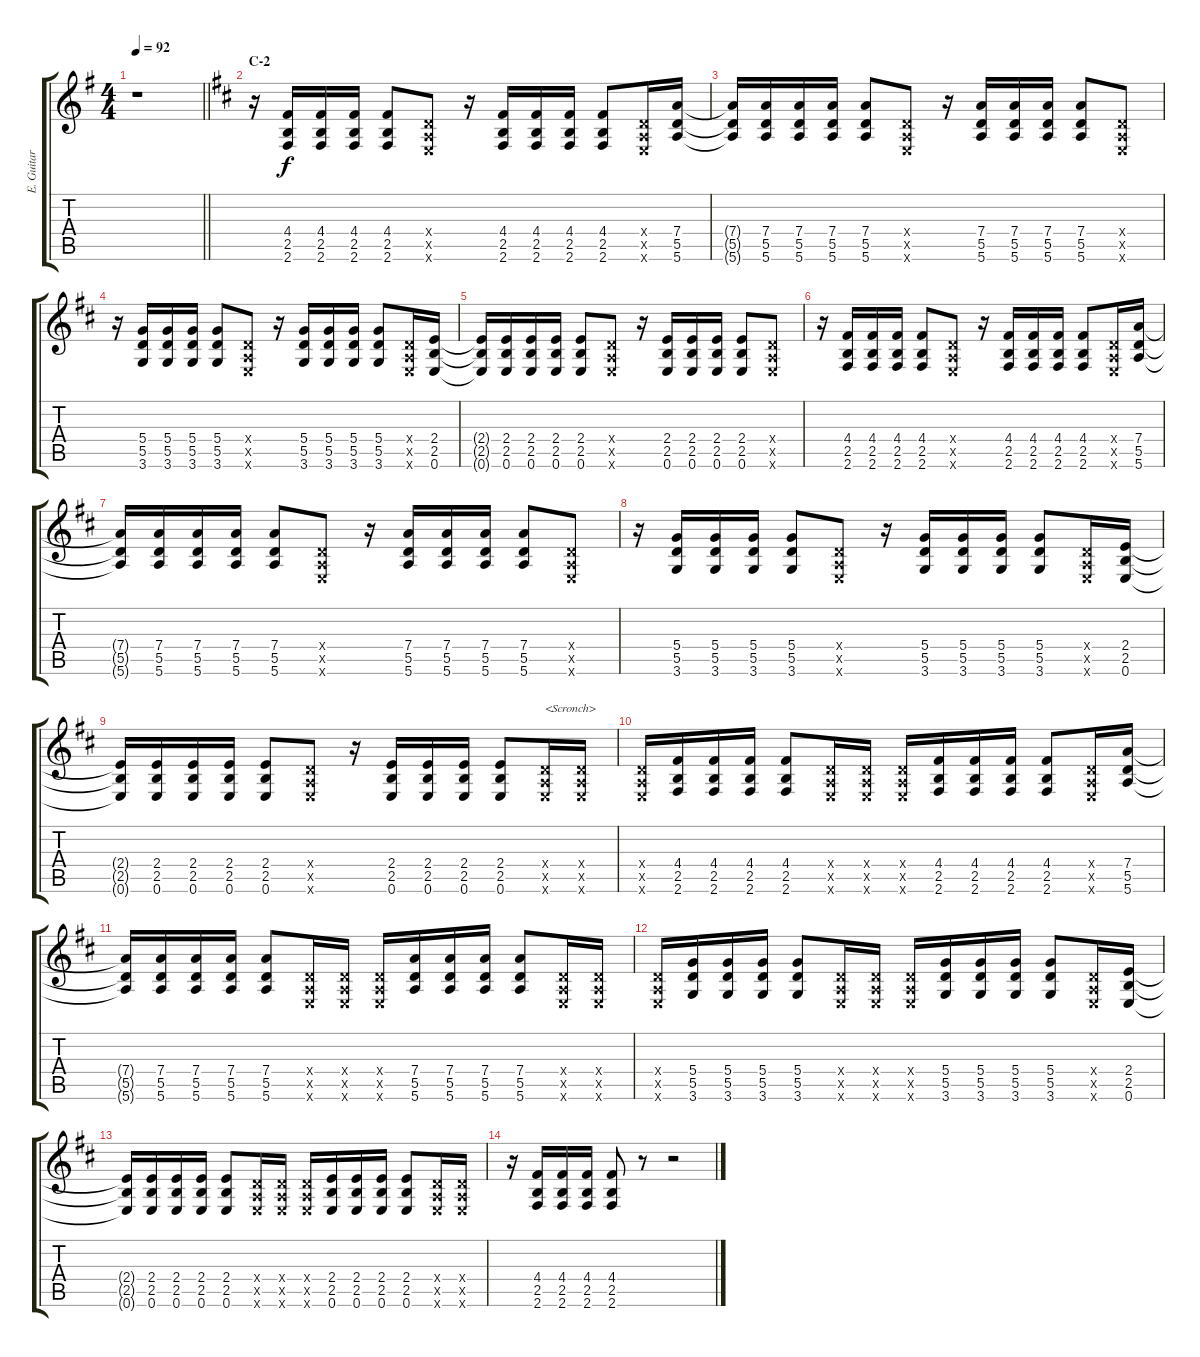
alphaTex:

\track ("E. Guitar I" "E. Guitar ") {instrument overdrivenguitar}
\staff {score tabs}
\tuning (E4 B3 G3 D3 A2 E2) {hide}
\ts (4 4)
\tempo 92
\clef g2
\barLineRight lightlight
\ks g
r.1{dy f} |
\section ("" "C-2")
\ks d
r.16 (4.4 2.5 2.6).16 (4.4 2.5 2.6).16 (4.4 2.5 2.6).16 (4.4 2.5 2.6).8 (0.4{x} 0.5{x} 0.6{x}).8 r.16 (4.4 2.5 2.6).16 (4.4 2.5 2.6).16 (4.4 2.5 2.6).16 (4.4 2.5 2.6).8 (0.4{x} 0.5{x} 0.6{x}).16 (7.4 5.5 5.6).16 |
(7.4{t} 5.5{t} 5.6{t}).16 (7.4 5.5 5.6).16 (7.4 5.5 5.6).16 (7.4 5.5 5.6).16 (7.4 5.5 5.6).8 (0.4{x} 0.5{x} 0.6{x}).8 r.16 (7.4 5.5 5.6).16 (7.4 5.5 5.6).16 (7.4 5.5 5.6).16 (7.4 5.5 5.6).8 (0.4{x} 0.5{x} 0.6{x}).8 |
r.16 (5.4 5.5 3.6).16 (5.4 5.5 3.6).16 (5.4 5.5 3.6).16 (5.4 5.5 3.6).8 (0.4{x} 0.5{x} 0.6{x}).8 r.16 (5.4 5.5 3.6).16 (5.4 5.5 3.6).16 (5.4 5.5 3.6).16 (5.4 5.5 3.6).8 (0.4{x} 0.5{x} 0.6{x}).16 (2.4 2.5 0.6).16 |
(2.4{t} 2.5{t} 0.6{t}).16 (2.4 2.5 0.6).16 (2.4 2.5 0.6).16 (2.4 2.5 0.6).16 (2.4 2.5 0.6).8 (0.4{x} 0.5{x} 0.6{x}).8 r.16 (2.4 2.5 0.6).16 (2.4 2.5 0.6).16 (2.4 2.5 0.6).16 (2.4 2.5 0.6).8 (0.4{x} 0.5{x} 0.6{x}).8 |
r.16 (4.4 2.5 2.6).16 (4.4 2.5 2.6).16 (4.4 2.5 2.6).16 (4.4 2.5 2.6).8 (0.4{x} 0.5{x} 0.6{x}).8 r.16 (4.4 2.5 2.6).16 (4.4 2.5 2.6).16 (4.4 2.5 2.6).16 (4.4 2.5 2.6).8 (0.4{x} 0.5{x} 0.6{x}).16 (7.4 5.5 5.6).16 |
(7.4{t} 5.5{t} 5.6{t}).16 (7.4 5.5 5.6).16 (7.4 5.5 5.6).16 (7.4 5.5 5.6).16 (7.4 5.5 5.6).8 (0.4{x} 0.5{x} 0.6{x}).8 r.16 (7.4 5.5 5.6).16 (7.4 5.5 5.6).16 (7.4 5.5 5.6).16 (7.4 5.5 5.6).8 (0.4{x} 0.5{x} 0.6{x}).8 |
r.16 (5.4 5.5 3.6).16 (5.4 5.5 3.6).16 (5.4 5.5 3.6).16 (5.4 5.5 3.6).8 (0.4{x} 0.5{x} 0.6{x}).8 r.16 (5.4 5.5 3.6).16 (5.4 5.5 3.6).16 (5.4 5.5 3.6).16 (5.4 5.5 3.6).8 (0.4{x} 0.5{x} 0.6{x}).16 (2.4 2.5 0.6).16 |
(2.4{t} 2.5{t} 0.6{t}).16 (2.4 2.5 0.6).16 (2.4 2.5 0.6).16 (2.4 2.5 0.6).16 (2.4 2.5 0.6).8 (0.4{x} 0.5{x} 0.6{x}).8 r.16 (2.4 2.5 0.6).16 (2.4 2.5 0.6).16 (2.4 2.5 0.6).16 (2.4 2.5 0.6).8 (0.4{x} 0.5{x} 0.6{x}).16{txt "<Scronch>"} (0.4{x} 0.5{x} 0.6{x}).16 |
(0.4{x} 0.5{x} 0.6{x}).16 (4.4 2.5 2.6).16 (4.4 2.5 2.6).16 (4.4 2.5 2.6).16 (4.4 2.5 2.6).8 (0.4{x} 0.5{x} 0.6{x}).16 (0.4{x} 0.5{x} 0.6{x}).16 (0.4{x} 0.5{x} 0.6{x}).16 (4.4 2.5 2.6).16 (4.4 2.5 2.6).16 (4.4 2.5 2.6).16 (4.4 2.5 2.6).8 (0.4{x} 0.5{x} 0.6{x}).16 (7.4 5.5 5.6).16 |
(7.4{t} 5.5{t} 5.6{t}).16 (7.4 5.5 5.6).16 (7.4 5.5 5.6).16 (7.4 5.5 5.6).16 (7.4 5.5 5.6).8 (0.4{x} 0.5{x} 0.6{x}).16 (0.4{x} 0.5{x} 0.6{x}).16 (0.4{x} 0.5{x} 0.6{x}).16 (7.4 5.5 5.6).16 (7.4 5.5 5.6).16 (7.4 5.5 5.6).16 (7.4 5.5 5.6).8 (0.4{x} 0.5{x} 0.6{x}).16 (0.4{x} 0.5{x} 0.6{x}).16 |
(0.4{x} 0.5{x} 0.6{x}).16 (5.4 5.5 3.6).16 (5.4 5.5 3.6).16 (5.4 5.5 3.6).16 (5.4 5.5 3.6).8 (0.4{x} 0.5{x} 0.6{x}).16 (0.4{x} 0.5{x} 0.6{x}).16 (0.4{x} 0.5{x} 0.6{x}).16 (5.4 5.5 3.6).16 (5.4 5.5 3.6).16 (5.4 5.5 3.6).16 (5.4 5.5 3.6).8 (0.4{x} 0.5{x} 0.6{x}).16 (2.4 2.5 0.6).16 |
(2.4{t} 2.5{t} 0.6{t}).16 (2.4 2.5 0.6).16 (2.4 2.5 0.6).16 (2.4 2.5 0.6).16 (2.4 2.5 0.6).8 (0.4{x} 0.5{x} 0.6{x}).16 (0.4{x} 0.5{x} 0.6{x}).16 (0.4{x} 0.5{x} 0.6{x}).16 (2.4 2.5 0.6).16 (2.4 2.5 0.6).16 (2.4 2.5 0.6).16 (2.4 2.5 0.6).8 (0.4{x} 0.5{x} 0.6{x}).16 (0.4{x} 0.5{x} 0.6{x}).16 |
r.16 (4.4 2.5 2.6).16 (4.4 2.5 2.6).16 (4.4 2.5 2.6).16 (4.4 2.5 2.6).8 r.8 r.2
